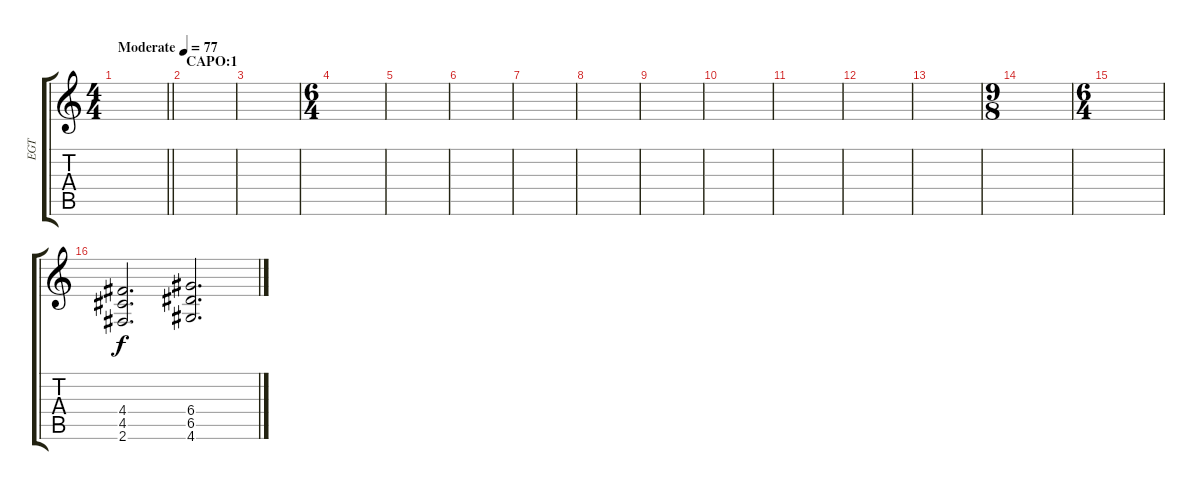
\track ("EGT" "EGT") {instrument distortionguitar}
\staff {score tabs}
\tuning (E4 B3 G3 D3 A2 E2) {hide}
\ts (4 4)
\tempo (77 "Moderate")
\clef g2
\barLineRight lightlight
\ks c
|
\section ("" "CAPO:1")
|
|
\ts (6 4)
|
|
|
|
|
|
|
|
|
|
\ts (9 8)
|
\ts (6 4)
|
(4.4 4.5 2.6).2{d} (6.4 6.5 4.6).2{d}
